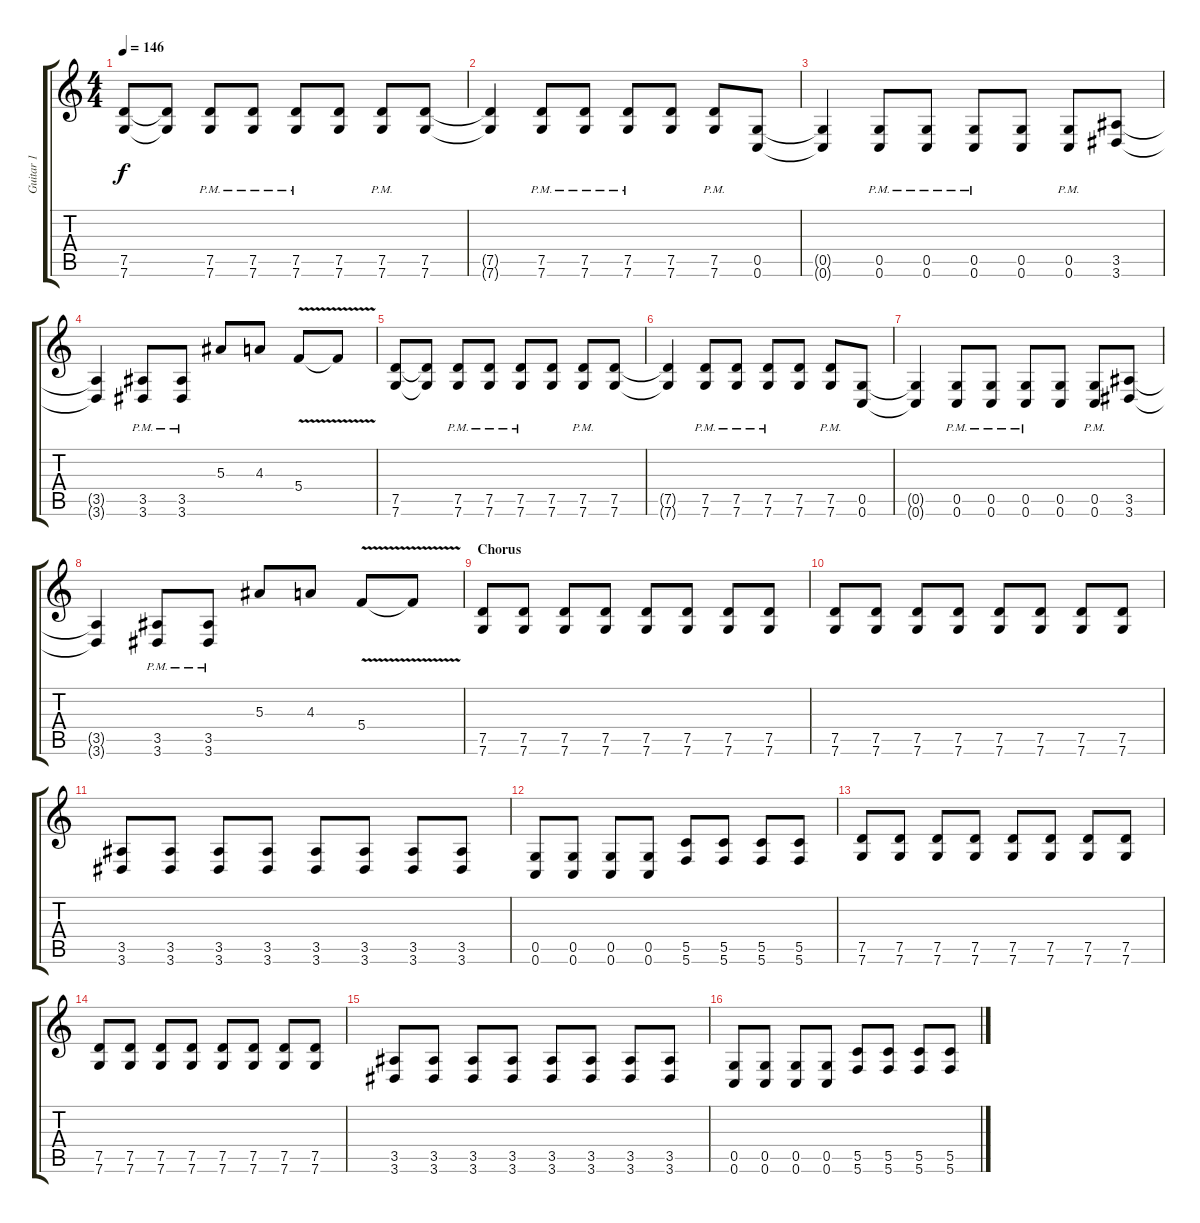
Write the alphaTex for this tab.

\track ("Guitar 1" "Guitar 1") {instrument distortionguitar}
\staff {score tabs}
\tuning (D4 A3 F3 C3 G2 C2) {hide}
\ts (4 4)
\tempo 146
\clef g2
\ks c
(7.5 7.6).8{dy f} (7.5{t} 7.6{t}).8 (7.5{pm} 7.6{pm}).8 (7.5{pm} 7.6{pm}).8 (7.5{pm} 7.6{pm}).8 (7.5 7.6).8 (7.5{pm} 7.6{pm}).8 (7.5 7.6).8 |
(7.5{t} 7.6{t}).4 (7.5{pm} 7.6{pm}).8 (7.5{pm} 7.6{pm}).8 (7.5{pm} 7.6{pm}).8 (7.5 7.6).8 (7.5{pm} 7.6{pm}).8 (0.5 0.6).8 |
(0.5{t} 0.6{t}).4 (0.5{pm} 0.6{pm}).8 (0.5{pm} 0.6{pm}).8 (0.5{pm} 0.6{pm}).8 (0.5 0.6).8 (0.5{pm} 0.6{pm}).8 (3.5 3.6).8 |
(3.5{t} 3.6{t}).4 (3.5{pm} 3.6{pm}).8 (3.5{pm} 3.6{pm}).8 5.3.8 4.3.8 5.4{v}.8 5.4{t}.8 |
(7.5 7.6).8 (7.5{t} 7.6{t}).8 (7.5{pm} 7.6{pm}).8 (7.5{pm} 7.6{pm}).8 (7.5{pm} 7.6{pm}).8 (7.5 7.6).8 (7.5{pm} 7.6{pm}).8 (7.5 7.6).8 |
(7.5{t} 7.6{t}).4 (7.5{pm} 7.6{pm}).8 (7.5{pm} 7.6{pm}).8 (7.5{pm} 7.6{pm}).8 (7.5 7.6).8 (7.5{pm} 7.6{pm}).8 (0.5 0.6).8 |
(0.5{t} 0.6{t}).4 (0.5{pm} 0.6{pm}).8 (0.5{pm} 0.6{pm}).8 (0.5{pm} 0.6{pm}).8 (0.5 0.6).8 (0.5{pm} 0.6{pm}).8 (3.5 3.6).8 |
(3.5{t} 3.6{t}).4 (3.5{pm} 3.6{pm}).8 (3.5{pm} 3.6{pm}).8 5.3.8 4.3.8 5.4{v}.8 5.4{t}.8 |
\section ("" "Chorus")
(7.5 7.6).8 (7.5 7.6).8 (7.5 7.6).8 (7.5 7.6).8 (7.5 7.6).8 (7.5 7.6).8 (7.5 7.6).8 (7.5 7.6).8 |
(7.5 7.6).8 (7.5 7.6).8 (7.5 7.6).8 (7.5 7.6).8 (7.5 7.6).8 (7.5 7.6).8 (7.5 7.6).8 (7.5 7.6).8 |
(3.5 3.6).8 (3.5 3.6).8 (3.5 3.6).8 (3.5 3.6).8 (3.5 3.6).8 (3.5 3.6).8 (3.5 3.6).8 (3.5 3.6).8 |
(0.5 0.6).8 (0.5 0.6).8 (0.5 0.6).8 (0.5 0.6).8 (5.5 5.6).8 (5.5 5.6).8 (5.5 5.6).8 (5.5 5.6).8 |
(7.5 7.6).8 (7.5 7.6).8 (7.5 7.6).8 (7.5 7.6).8 (7.5 7.6).8 (7.5 7.6).8 (7.5 7.6).8 (7.5 7.6).8 |
(7.5 7.6).8 (7.5 7.6).8 (7.5 7.6).8 (7.5 7.6).8 (7.5 7.6).8 (7.5 7.6).8 (7.5 7.6).8 (7.5 7.6).8 |
(3.5 3.6).8 (3.5 3.6).8 (3.5 3.6).8 (3.5 3.6).8 (3.5 3.6).8 (3.5 3.6).8 (3.5 3.6).8 (3.5 3.6).8 |
(0.5 0.6).8 (0.5 0.6).8 (0.5 0.6).8 (0.5 0.6).8 (5.5 5.6).8 (5.5 5.6).8 (5.5 5.6).8 (5.5 5.6).8
